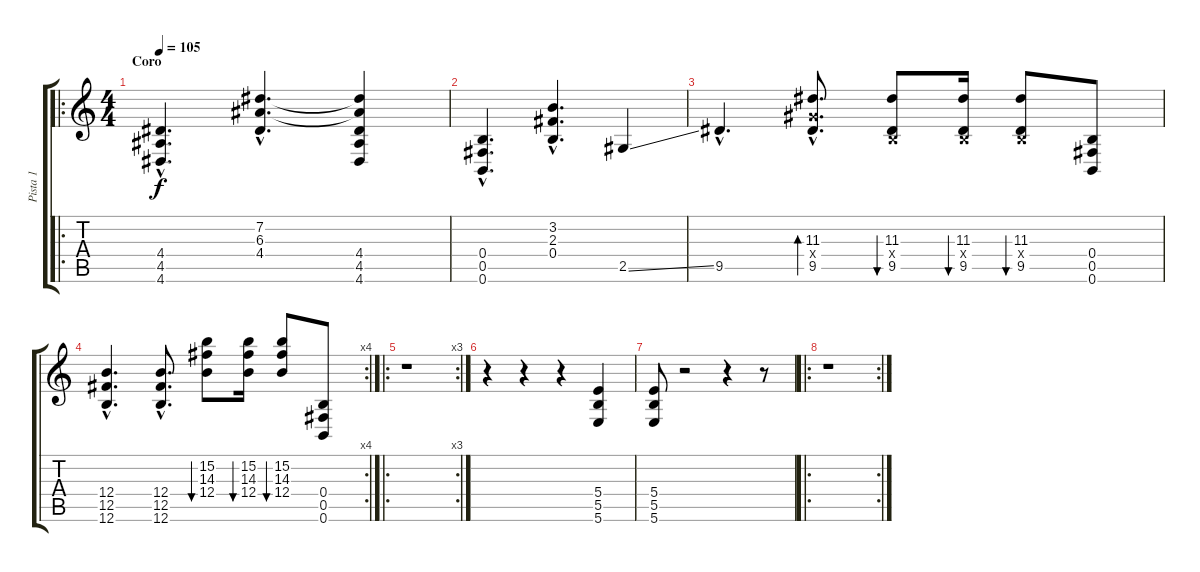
\track ("Pista 1" "Pista 1") {instrument distortionguitar}
\staff {score tabs}
\tuning (Db4 Ab3 E3 B2 Gb2 B1) {hide}
\ro
\ts (4 4)
\section ("" "Coro")
\tempo 105
\clef g2
\ks c
(4.4{hac} 4.5{hac} 4.6{hac}).4{d dy f} (7.2{hac} 6.3{hac} 4.4{hac}).4{d} (7.2{t} 6.3{t} 4.4 4.5 4.6).4 |
(0.4{hac} 0.5{hac} 0.6{hac}).4{d} (3.2{hac} 2.3{hac} 0.4{hac}).4{d} 2.5{ss}.4 |
9.5{hac}.4{d} (11.3{hac} 9.4{hac x} 9.5{hac}).8{d bd 120} (11.3 0.4{x} 9.5).8{bu 120} (11.3 0.4{x} 9.5).16{bu 120} (11.3 0.4{x} 9.5).8{bu 120} (0.4 0.5 0.6).8 |
\rc 4
(12.4{hac} 12.5{hac} 12.6{hac}).4{d} (12.4{hac} 12.5{hac} 12.6{hac}).8{d} (15.2 14.3 12.4).8{bu 240} (15.2 14.3 12.4).16{bu 240} (15.2 14.3 12.4).8{bu 240} (0.4 0.5 0.6).8 |
\ro
\rc 3
r.1 |
r.4 r.4 r.4 (5.4 5.5 5.6).4 |
(5.4 5.5 5.6).8 r.2 r.4 r.8 |
\ro
\rc 2
r.1
